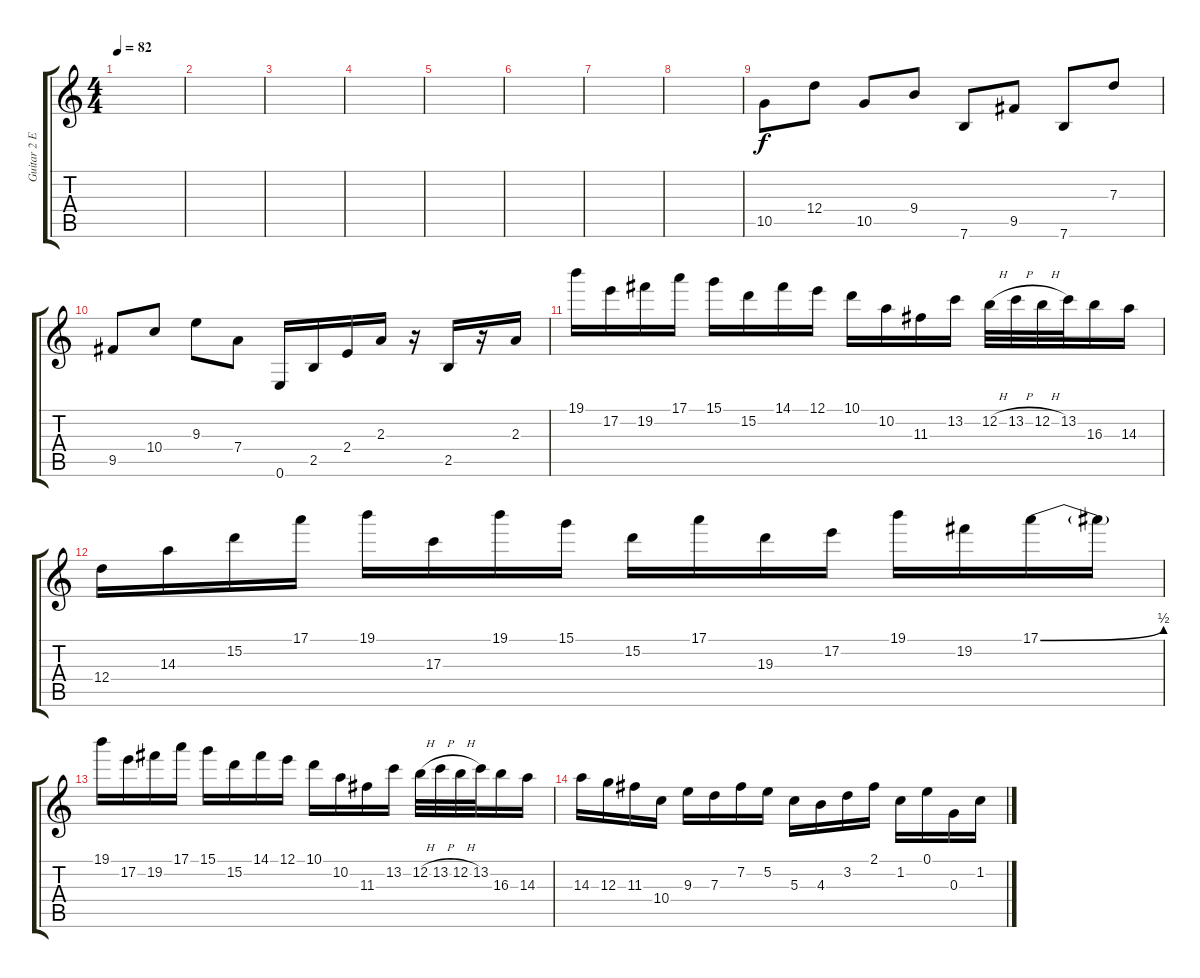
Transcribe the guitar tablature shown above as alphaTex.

\track ("Guitar 2 Electric" "Guitar 2 E") {instrument electricguitarclean}
\staff {score tabs}
\tuning (E4 B3 G3 D3 A2 E2) {hide}
\ts (4 4)
\tempo 82
\clef g2
\ks c
|
|
|
|
|
|
|
|
10.5.8{instrument electricguitarclean} 12.4.8 10.5.8 9.4.8 7.6.8 9.5.8 7.6.8 7.3.8 |
9.5.8 10.4.8 9.3.8 7.4.8 0.6.16 2.5.16 2.4.16 2.3.16 r.16 2.5.16 r.16 2.3.16 |
19.1.16 17.2.16 19.2.16 17.1.16 15.1.16 15.2.16 14.1.16 12.1.16 10.1.16 10.2.16 11.3.16 13.2.16 12.2{h}.32 13.2{h}.32 12.2{h}.32 13.2.32 16.3.16 14.3.16 |
12.4.16 14.3.16 15.2.16 17.1.16 19.1.16 17.3.16 19.1.16 15.1.16 15.2.16 17.1.16 19.3.16 17.2.16 19.1.16 19.2.16 17.1{be (bend 0 0 60 2)}.16 17.1{t}.16 |
19.1.16 17.2.16 19.2.16 17.1.16 15.1.16 15.2.16 14.1.16 12.1.16 10.1.16 10.2.16 11.3.16 13.2.16 12.2{h}.32 13.2{h}.32 12.2{h}.32 13.2.32 16.3.16 14.3.16 |
14.3.16 12.3.16 11.3.16 10.4.16 9.3.16 7.3.16 7.2.16 5.2.16 5.3.16 4.3.16 3.2.16 2.1.16 1.2.16 0.1.16 0.3.16 1.2.16
